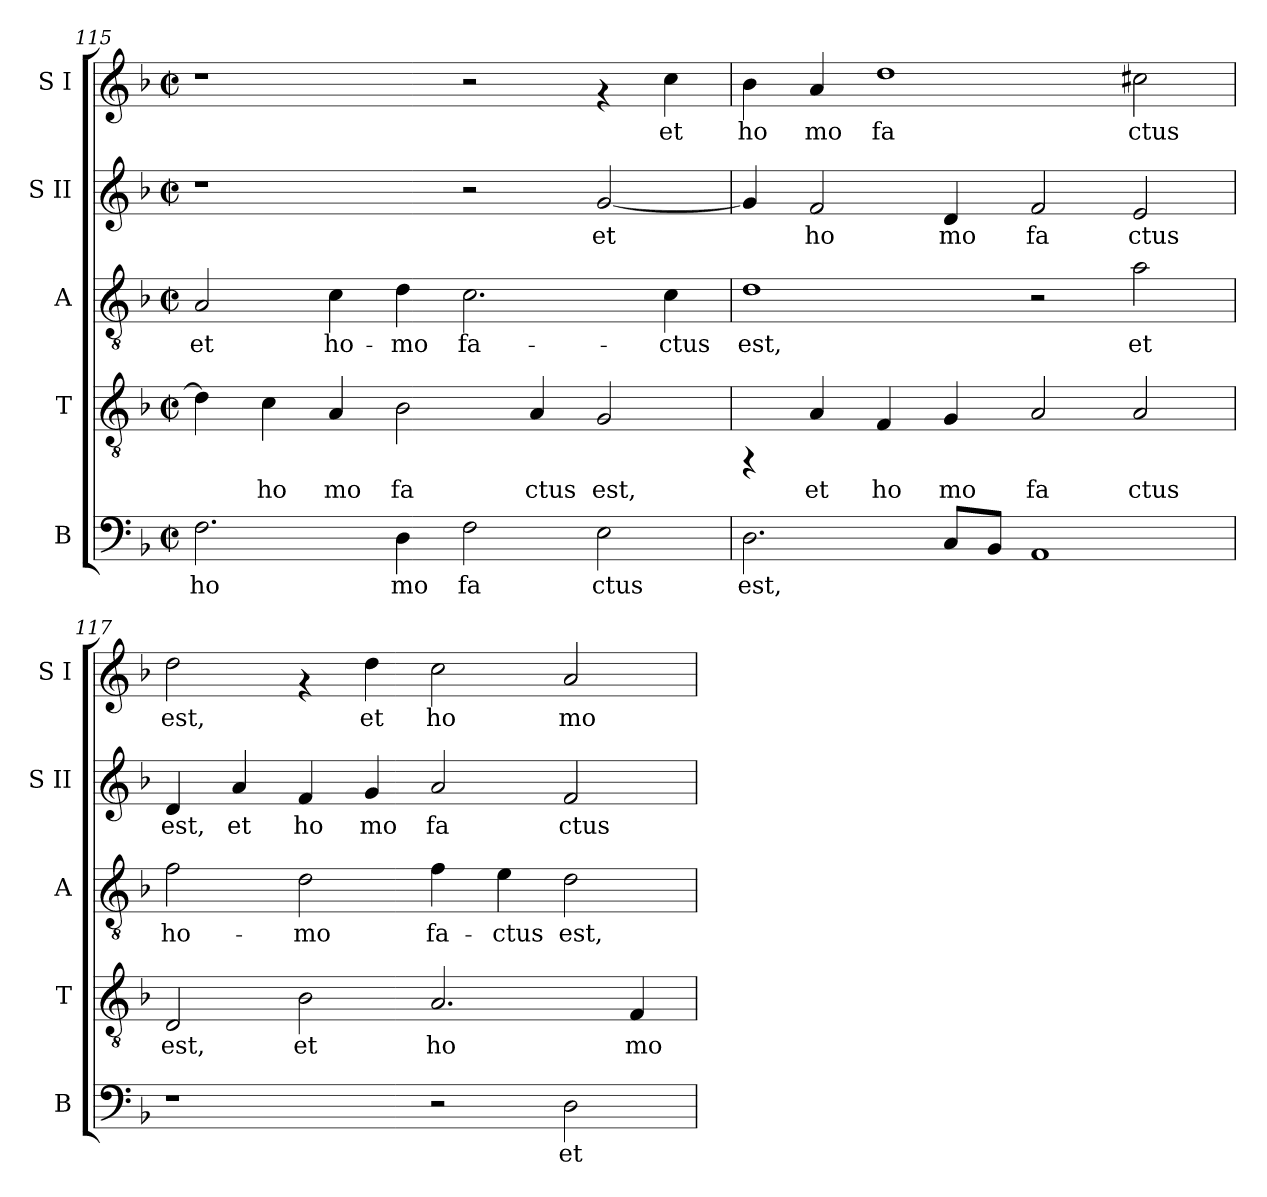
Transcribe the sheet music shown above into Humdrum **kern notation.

**kern	**text	**kern	**text	**kern	**text	**kern	**text	**kern	**text
*part5	*part5	*part4	*part4	*part3	*part3	*part2	*part2	*part1	*part1
*staff5	*staff5	*staff4	*staff4	*staff3	*staff3	*staff2	*staff2	*staff1	*staff1
*I"B	*	*I"T	*	*I"A	*	*I"S II	*	*I"S I	*
*I'B	*	*I'T	*	*I'A	*	*I'S II	*	*I'S I	*
*clefF4	*	*clefGv2	*	*clefGv2	*	*clefG2	*	*clefG2	*
*k[b-]	*	*k[b-]	*	*k[b-]	*	*k[b-]	*	*k[b-]	*
*F:	*	*F:	*	*F:	*	*F:	*	*F:	*
*M2/2	*	*M2/2	*	*M2/2	*	*M2/2	*	*M2/2	*
*met(c|)	*	*met(c|)	*	*met(c|)	*	*met(c|)	*	*met(c|)	*
=115	=115	=115	=115	=115	=115	=115	=115	=115	=115
!	!LO:LY:b:cj	!	!LO:LY:b:cj	!	!LO:LY:b:cj	!	!	!	!
2.F\	ho	4d\]	.	2A/	et	1r	.	1r	.
!	!	!	!LO:LY:b:cj	!	!	!	!	!	!
.	.	4c\	ho	.	.	.	.	.	.
!	!	!	!LO:LY:b:cj	!	!LO:LY:b:cj	!	!	!	!
.	.	4A/	mo	4c\	ho-	.	.	.	.
!	!LO:LY:b:cj	!	!LO:LY:b:cj	!	!LO:LY:b:cj	!	!	!	!
4D\	mo	2B-\	fa	4d\	-mo	.	.	.	.
!	!LO:LY:b:cj	!	!	!	!LO:LY:b:cj	!	!	!	!
2F\	fa	.	.	2.c\	fa-	2r	.	2r	.
!	!	!	!LO:LY:b:cj	!	!	!	!	!	!
.	.	4A/	ctus	.	.	.	.	.	.
!	!LO:LY:b:cj	!	!LO:LY:b:cj	!	!	!	!LO:LY:b:cj	!	!
2E\	ctus	2G/	est,	.	.	[<2g/	et	4rf	.
!	!	!	!	!	!LO:LY:b:cj	!	!	!	!LO:LY:b:cj
.	.	.	.	4c\	-ctus	.	.	4cc\	et
=116	=116	=116	=116	=116	=116	=116	=116	=116	=116
!	!LO:LY:b:cj	!	!	!	!LO:LY:b:cj	!	!LO:LY:b:cj	!	!LO:LY:b:cj
2.D\	est,	4rFF	.	1d	est,	4g/]	.	4b-\	ho
!	!	!	!LO:LY:b:cj	!	!	!	!LO:LY:b:cj	!	!LO:LY:b:cj
.	.	4A/	et	.	.	2f/	ho	4a/	mo
!	!	!	!LO:LY:b:cj	!	!	!	!	!	!LO:LY:b:cj
.	.	4F/	ho	.	.	.	.	1dd	fa
!	!LO:LY:b:cj	!	!LO:LY:b:cj	!	!	!	!LO:LY:b:cj	!	!
8C/L	.	4G/	mo	.	.	4d/	mo	.	.
!	!LO:LY:b:cj	!	!	!	!	!	!	!	!
8BB-/J	.	.	.	.	.	.	.	.	.
!	!LO:LY:b:cj	!	!LO:LY:b:cj	!	!	!	!LO:LY:b:cj	!	!
1AA	.	2A/	fa	2r	.	2f/	fa	.	.
!	!	!	!LO:LY:b:cj	!	!LO:LY:b:cj	!	!LO:LY:b:cj	!	!LO:LY:b:cj
.	.	2A/	ctus	2a\	et	2e/	ctus	2cc#X\	ctus
=117	=117	=117	=117	=117	=117	=117	=117	=117	=117
!	!	!	!LO:LY:b:cj	!	!LO:LY:b:cj	!	!LO:LY:b:cj	!	!LO:LY:b:cj
1r	.	2D/	est,	2f\	ho-	4d/	est,	2dd\	est,
!	!	!	!	!	!	!	!LO:LY:b:cj	!	!
.	.	.	.	.	.	4a/	et	.	.
!	!	!	!LO:LY:b:cj	!	!LO:LY:b:cj	!	!LO:LY:b:cj	!	!
.	.	2B-\	et	2d\	-mo	4f/	ho	4rf	.
!	!	!	!	!	!	!	!LO:LY:b:cj	!	!LO:LY:b:cj
.	.	.	.	.	.	4g/	mo	4dd\	et
!	!	!	!LO:LY:b:cj	!	!LO:LY:b:cj	!	!LO:LY:b:cj	!	!LO:LY:b:cj
2r	.	2.A/	ho	4f\	fa-	2a/	fa	2cc\	ho
!	!	!	!	!	!LO:LY:b:cj	!	!	!	!
.	.	.	.	4e\	-ctus	.	.	.	.
!	!LO:LY:b:cj	!	!	!	!LO:LY:b:cj	!	!LO:LY:b:cj	!	!LO:LY:b:cj
2D\	et	.	.	2d\	est,	2f/	ctus	2a/	mo
!	!	!	!LO:LY:b:cj	!	!	!	!	!	!
.	.	4F/	mo	.	.	.	.	.	.
=	=	=	=	=	=	=	=	=	=
*-	*-	*-	*-	*-	*-	*-	*-	*-	*-
